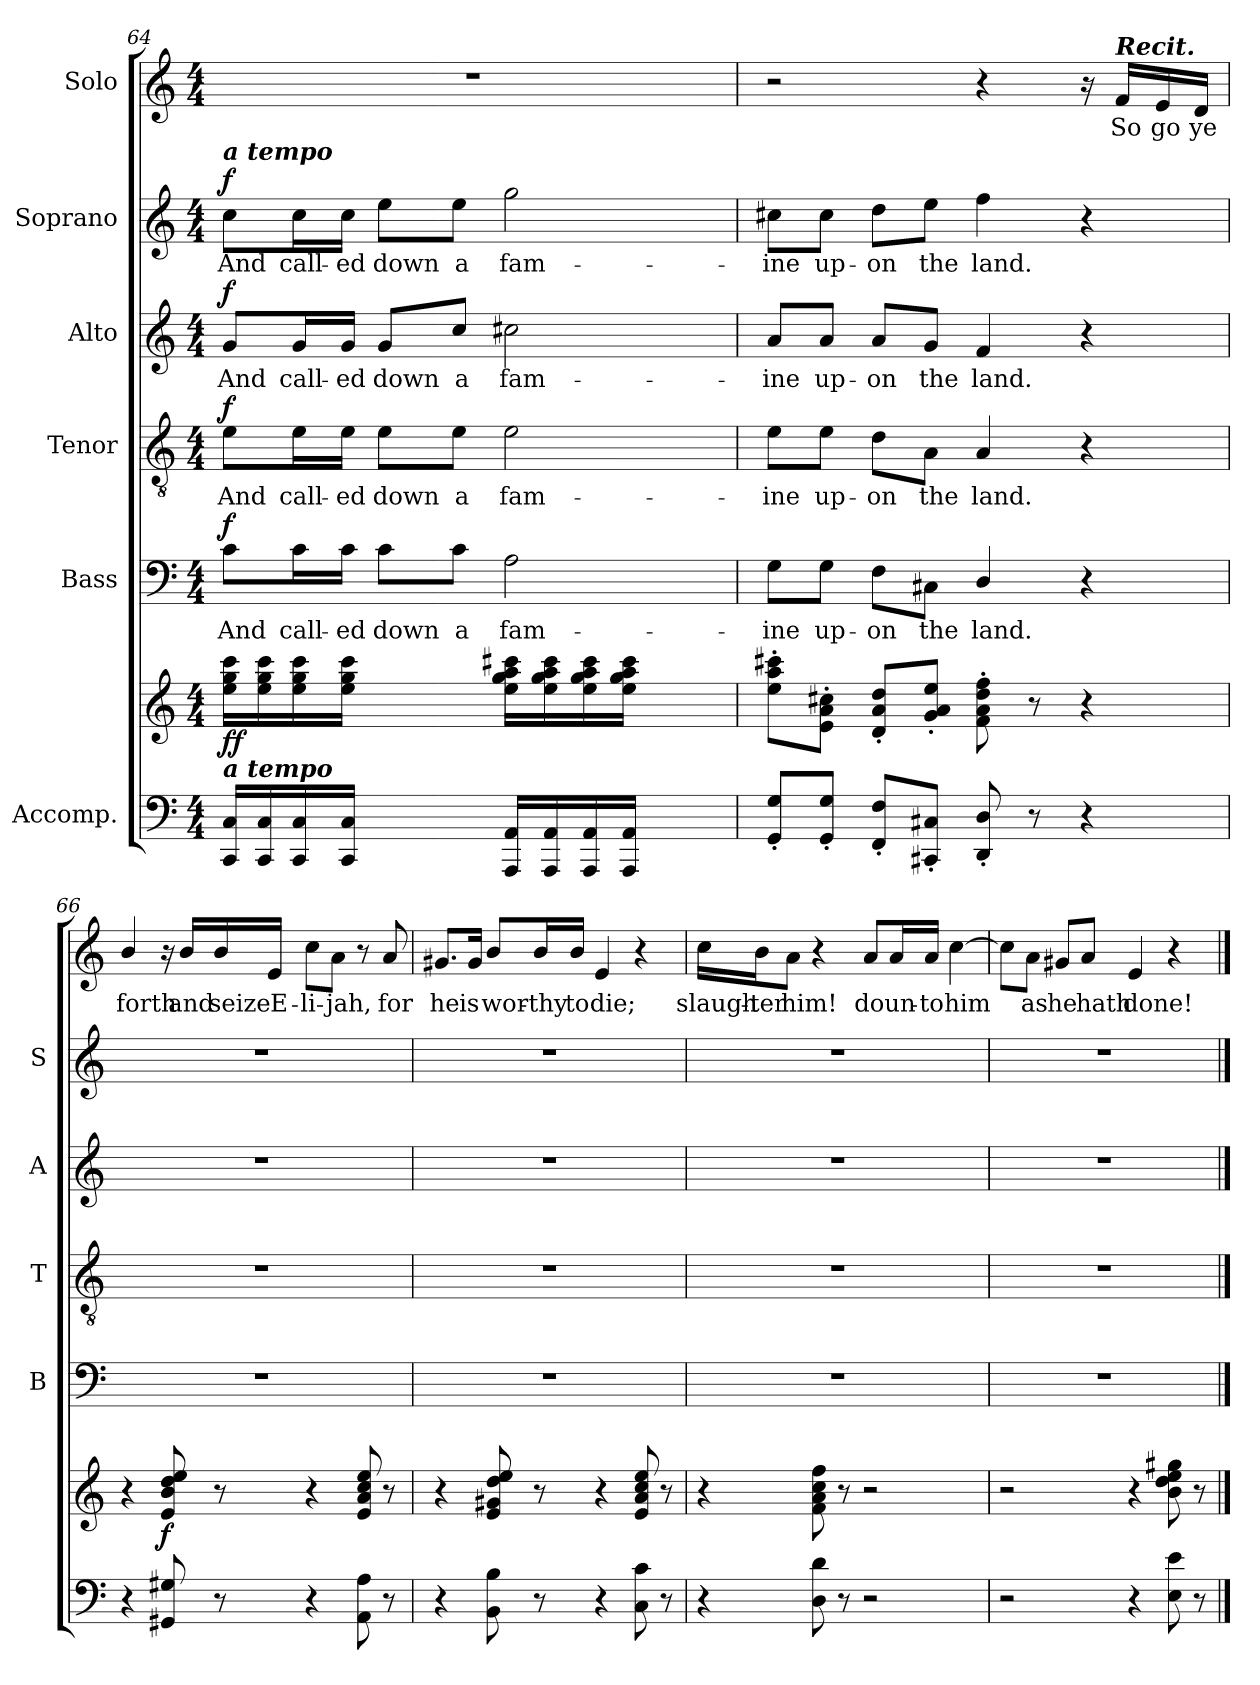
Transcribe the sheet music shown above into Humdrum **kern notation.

**kern	**kern	**dynam	**kern	**text	**dynam	**kern	**text	**dynam	**kern	**text	**dynam	**kern	**text	**dynam	**kern	**text
*part6	*part6	*part6	*part5	*part5	*part5	*part4	*part4	*part4	*part3	*part3	*part3	*part2	*part2	*part2	*part1	*part1
*staff7	*staff6	*staff6/7	*staff5	*staff5	*staff5	*staff4	*staff4	*staff4	*staff3	*staff3	*staff3	*staff2	*staff2	*staff2	*staff1	*staff1
*I"Accomp.	*	*	*I"Bass	*	*	*I"Tenor	*	*	*I"Alto	*	*	*I"Soprano	*	*	*I"Solo	*
*	*	*	*I'B	*	*	*I'T	*	*	*I'A	*	*	*I'S	*	*	*	*
*clefF4	*clefG2	*	*clefF4	*	*	*clefGv2	*	*	*clefG2	*	*	*clefG2	*	*	*clefG2	*
*k[]	*k[]	*	*k[]	*	*	*k[]	*	*	*k[]	*	*	*k[]	*	*	*k[]	*
*C:	*C:	*	*C:	*	*	*C:	*	*	*C:	*	*	*C:	*	*	*C:	*
*M4/4	*M4/4	*	*M4/4	*	*	*M4/4	*	*	*M4/4	*	*	*M4/4	*	*	*M4/4	*
=64	=64	=64	=64	=64	=64	=64	=64	=64	=64	=64	=64	=64	=64	=64	=64	=64
!	!	!	!	!	!	!	!	!	!	!	!	!LO:TX:a:Bi:t=a tempo	!	!	!	!
!	!LO:TX:b:Bi:t=a tempo	!	!	!	!	!	!	!	!	!	!	!	!	!	!	!
!	!	!LO:DY:b	!	!LO:LY:b	!LO:DY:b	!	!LO:LY:b	!LO:DY:b	!	!LO:LY:b	!LO:DY:b	!	!LO:LY:b	!LO:DY:b	!	!
16CC/ 16C/LL	16ee\ 16gg\ 16ccc\LL	ff	8c\L	And	f	8e\L	And	f	8g/L	And	f	8cc\L	And	f	1r	.
16CC/ 16C/	16ee\ 16gg\ 16ccc\	.	.	.	.	.	.	.	.	.	.	.	.	.	.	.
!	!	!	!	!LO:LY:b	!	!	!LO:LY:b	!	!	!LO:LY:b	!	!	!LO:LY:b	!	!	!
16CC/ 16C/	16ee\ 16gg\ 16ccc\	.	16c\L	call-	.	16e\L	call-	.	16g/L	call-	.	16cc\L	call-	.	.	.
!	!	!	!	!LO:LY:b	!	!	!LO:LY:b	!	!	!LO:LY:b	!	!	!LO:LY:b	!	!	!
16CC/ 16C/JJ	16ee\ 16gg\ 16ccc\JJ	.	16c\JJ	-ed	.	16e\JJ	-ed	.	16g/JJ	-ed	.	16cc\JJ	-ed	.	.	.
!	!	!	!	!LO:LY:b	!	!	!LO:LY:b	!	!	!LO:LY:b	!	!	!LO:LY:b	!	!	!
4ryy	4ryy	.	8c\L	down	.	8e\L	down	.	8g/L	down	.	8ee\L	down	.	.	.
!	!	!	!	!LO:LY:b	!	!	!LO:LY:b	!	!	!LO:LY:b	!	!	!LO:LY:b	!	!	!
.	.	.	8c\J	a	.	8e\J	a	.	8cc/J	a	.	8ee\J	a	.	.	.
!	!	!	!	!LO:LY:b	!	!	!LO:LY:b	!	!	!LO:LY:b	!	!	!LO:LY:b	!	!	!
16AAA/ 16AA/LL	16ee\ 16gg\ 16aa\ 16ccc#X\LL	.	2A\	fam-	.	2e\	fam-	.	2cc#X\	fam-	.	2gg\	fam-	.	.	.
16AAA/ 16AA/	16ee\ 16gg\ 16aa\ 16ccc#\	.	.	.	.	.	.	.	.	.	.	.	.	.	.	.
16AAA/ 16AA/	16ee\ 16gg\ 16aa\ 16ccc#\	.	.	.	.	.	.	.	.	.	.	.	.	.	.	.
16AAA/ 16AA/JJ	16ee\ 16gg\ 16aa\ 16ccc#\JJ	.	.	.	.	.	.	.	.	.	.	.	.	.	.	.
4ryy	4ryy	.	.	.	.	.	.	.	.	.	.	.	.	.	.	.
!!LO:LB:g=z
=65	=65	=65	=65	=65	=65	=65	=65	=65	=65	=65	=65	=65	=65	=65	=65	=65
!	!	!	!	!LO:LY:b	!	!	!LO:LY:b	!	!	!LO:LY:b	!	!	!LO:LY:b	!	!	!
8GG/'< 8G/'<L	8ee\'> 8aa\'> 8ccc#X\'>L	.	8G\L	-ine	.	8e\L	-ine	.	8a/L	-ine	.	8cc#X\L	-ine	.	2r	.
!	!	!	!	!LO:LY:b	!	!	!LO:LY:b	!	!	!LO:LY:b	!	!	!LO:LY:b	!	!	!
8GG/'< 8G/'<J	8e\'> 8a\'> 8cc#X\'>J	.	8G\J	up-	.	8e\J	up-	.	8a/J	up-	.	8cc#\J	up-	.	.	.
!	!	!	!	!LO:LY:b	!	!	!LO:LY:b	!	!	!LO:LY:b	!	!	!LO:LY:b	!	!	!
8FF/'< 8F/'<L	8d/'< 8a/'< 8dd/'<L	.	8F\L	-on	.	8d\L	-on	.	8a/L	-on	.	8dd\L	-on	.	.	.
!	!	!	!	!LO:LY:b	!	!	!LO:LY:b	!	!	!LO:LY:b	!	!	!LO:LY:b	!	!	!
8CC#X/'< 8C#X/'<J	8g/'< 8a/'< 8ee/'<J	.	8C#X\J	the	.	8A\J	the	.	8g/J	the	.	8ee\J	the	.	.	.
!	!	!	!	!LO:LY:b	!	!	!LO:LY:b	!	!	!LO:LY:b	!	!	!LO:LY:b	!	!	!
8DD/'< 8D/'<	8f\'> 8a\'> 8dd\'> 8ff\'>	.	4D/	land.	.	4A/	land.	.	4f/	land.	.	4ff\	land.	.	4r	.
8r	8r	.	.	.	.	.	.	.	.	.	.	.	.	.	.	.
4r	4r	.	4r	.	.	4r	.	.	4r	.	.	4r	.	.	16r	.
!	!	!	!	!	!	!	!	!	!	!	!	!	!	!	!LO:TX:a:Bi:t=Recit.	!
!	!	!	!	!	!	!	!	!	!	!	!	!	!	!	!	!LO:LY:b
.	.	.	.	.	.	.	.	.	.	.	.	.	.	.	16f/LL	So
!	!	!	!	!	!	!	!	!	!	!	!	!	!	!	!	!LO:LY:b
.	.	.	.	.	.	.	.	.	.	.	.	.	.	.	16e/	go
!	!	!	!	!	!	!	!	!	!	!	!	!	!	!	!	!LO:LY:b
.	.	.	.	.	.	.	.	.	.	.	.	.	.	.	16d/JJ	ye
=66	=66	=66	=66	=66	=66	=66	=66	=66	=66	=66	=66	=66	=66	=66	=66	=66
!	!	!	!	!	!	!	!	!	!	!	!	!	!	!	!	!LO:LY:b
4r	4r	.	1r	.	.	1r	.	.	1r	.	.	1r	.	.	4b/	forth
!	!	!LO:DY:b	!	!	!	!	!	!	!	!	!	!	!	!	!	!
8GG#X/ 8G#X/	8e/ 8b/ 8dd/ 8ee/	f	.	.	.	.	.	.	.	.	.	.	.	.	16r	.
!	!	!	!	!	!	!	!	!	!	!	!	!	!	!	!	!LO:LY:b
.	.	.	.	.	.	.	.	.	.	.	.	.	.	.	16b/LL	and
!	!	!	!	!	!	!	!	!	!	!	!	!	!	!	!	!LO:LY:b
8r	8r	.	.	.	.	.	.	.	.	.	.	.	.	.	16b/	seize
!	!	!	!	!	!	!	!	!	!	!	!	!	!	!	!	!LO:LY:b
.	.	.	.	.	.	.	.	.	.	.	.	.	.	.	16e/JJ	E-
!	!	!	!	!	!	!	!	!	!	!	!	!	!	!	!	!LO:LY:b
4r	4r	.	.	.	.	.	.	.	.	.	.	.	.	.	8cc\L	-li-
!	!	!	!	!	!	!	!	!	!	!	!	!	!	!	!	!LO:LY:b
.	.	.	.	.	.	.	.	.	.	.	.	.	.	.	8a\J	-jah,
8AA\ 8A\	8e/ 8a/ 8cc/ 8ee/	.	.	.	.	.	.	.	.	.	.	.	.	.	8r	.
!	!	!	!	!	!	!	!	!	!	!	!	!	!	!	!	!LO:LY:b
8r	8r	.	.	.	.	.	.	.	.	.	.	.	.	.	8a/	for
=67	=67	=67	=67	=67	=67	=67	=67	=67	=67	=67	=67	=67	=67	=67	=67	=67
!	!	!	!	!	!	!	!	!	!	!	!	!	!	!	!	!LO:LY:b
4r	4r	.	1r	.	.	1r	.	.	1r	.	.	1r	.	.	8.g#X/L	he
!	!	!	!	!	!	!	!	!	!	!	!	!	!	!	!	!LO:LY:b
.	.	.	.	.	.	.	.	.	.	.	.	.	.	.	16g#/Jk	is
!	!	!	!	!	!	!	!	!	!	!	!	!	!	!	!	!LO:LY:b
8BB\ 8B\	8e/ 8g#X/ 8dd/ 8ee/	.	.	.	.	.	.	.	.	.	.	.	.	.	8b/L	wor-
!	!	!	!	!	!	!	!	!	!	!	!	!	!	!	!	!LO:LY:b
8r	8r	.	.	.	.	.	.	.	.	.	.	.	.	.	16b/L	-thy
!	!	!	!	!	!	!	!	!	!	!	!	!	!	!	!	!LO:LY:b
.	.	.	.	.	.	.	.	.	.	.	.	.	.	.	16b/JJ	to
!	!	!	!	!	!	!	!	!	!	!	!	!	!	!	!	!LO:LY:b
4r	4r	.	.	.	.	.	.	.	.	.	.	.	.	.	4e/	die;
8C\ 8c\	8e/ 8a/ 8cc/ 8ee/	.	.	.	.	.	.	.	.	.	.	.	.	.	4r	.
8r	8r	.	.	.	.	.	.	.	.	.	.	.	.	.	.	.
!!LO:LB:g=z
=68	=68	=68	=68	=68	=68	=68	=68	=68	=68	=68	=68	=68	=68	=68	=68	=68
!	!	!	!	!	!	!	!	!	!	!	!	!	!	!	!	!LO:LY:b
4r	4r	.	1r	.	.	1r	.	.	1r	.	.	1r	.	.	16cc\LL	slaugh-
!	!	!	!	!	!	!	!	!	!	!	!	!	!	!	!	!LO:LY:b
.	.	.	.	.	.	.	.	.	.	.	.	.	.	.	16b\J	-ter
!	!	!	!	!	!	!	!	!	!	!	!	!	!	!	!	!LO:LY:b
.	.	.	.	.	.	.	.	.	.	.	.	.	.	.	8a\J	him!
8D\ 8d\	8f\ 8a\ 8cc\ 8ff\	.	.	.	.	.	.	.	.	.	.	.	.	.	4r	.
8r	8r	.	.	.	.	.	.	.	.	.	.	.	.	.	.	.
!	!	!	!	!	!	!	!	!	!	!	!	!	!	!	!	!LO:LY:b
2r	2r	.	.	.	.	.	.	.	.	.	.	.	.	.	8a/L	do
!	!	!	!	!	!	!	!	!	!	!	!	!	!	!	!	!LO:LY:b
.	.	.	.	.	.	.	.	.	.	.	.	.	.	.	16a/L	un-
!	!	!	!	!	!	!	!	!	!	!	!	!	!	!	!	!LO:LY:b
.	.	.	.	.	.	.	.	.	.	.	.	.	.	.	16a/JJ	-to
!	!	!	!	!	!	!	!	!	!	!	!	!	!	!	!	!LO:LY:b
.	.	.	.	.	.	.	.	.	.	.	.	.	.	.	[4cc\	him
=69	=69	=69	=69	=69	=69	=69	=69	=69	=69	=69	=69	=69	=69	=69	=69	=69
2r	2r	.	1r	.	.	1r	.	.	1r	.	.	1r	.	.	8cc\L]	.
!	!	!	!	!	!	!	!	!	!	!	!	!	!	!	!	!LO:LY:b
.	.	.	.	.	.	.	.	.	.	.	.	.	.	.	8a\J	as
!	!	!	!	!	!	!	!	!	!	!	!	!	!	!	!	!LO:LY:b
.	.	.	.	.	.	.	.	.	.	.	.	.	.	.	8g#X/L	he
!	!	!	!	!	!	!	!	!	!	!	!	!	!	!	!	!LO:LY:b
.	.	.	.	.	.	.	.	.	.	.	.	.	.	.	8a/J	hath
!	!	!	!	!	!	!	!	!	!	!	!	!	!	!	!	!LO:LY:b
4r	4r	.	.	.	.	.	.	.	.	.	.	.	.	.	4e/	done!
8E\ 8e\	8b\ 8dd\ 8ee\ 8gg#X\	.	.	.	.	.	.	.	.	.	.	.	.	.	4r	.
8r	8r	.	.	.	.	.	.	.	.	.	.	.	.	.	.	.
==	==	==	==	==	==	==	==	==	==	==	==	==	==	==	==	==
*-	*-	*-	*-	*-	*-	*-	*-	*-	*-	*-	*-	*-	*-	*-	*-	*-
